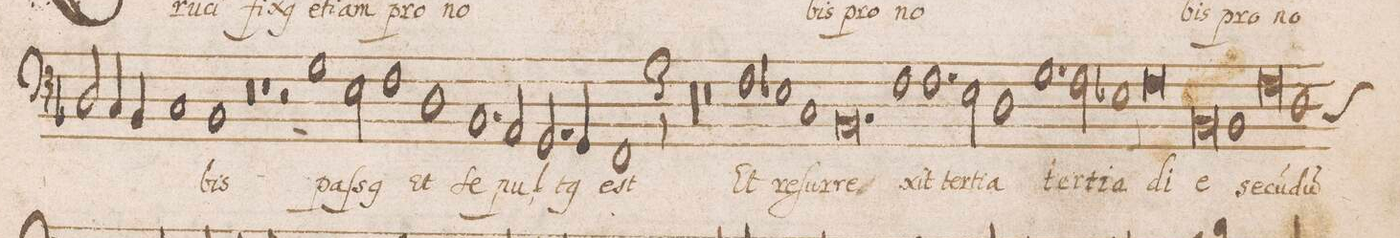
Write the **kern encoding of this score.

**kern	**text
*I"BASVS	*
*clefF4	*
*k[b-]	*
*met(C|)	*
*M2/1	*
2D/	.
4C/	.
4BB-/	.
=88-	=88-
1C	.
1BB-	-bis
=89-	=89-
0r	.
=90-	=90-
1r	.
2r	.
1G\	paſ-
=91-	=91-
2E\	-s(us)
1F	.
=92-	=92-
1D	Et
1.BB-	Se-
=93-	=93-
2AA/	-pul-
2.GG/	.
4GG/	-t(us)
=94-	=94-
1FF	est
=95-	=95-
*M3/1	*
00.r	.
=96-	=96-
=97-	=97-
0.r	.
=98-	=98-
1F	Et
1E-X	re-
1C	-ſur-
=99-	=99-
0.BB-	-re-
=100-	=100-
1F	-xit
1.F	ter-
2Eny\	-ti-
=101-	=101-
1D	-a
1.G	ter-
2F\	-ti-
=102-	=102-
1E-X	-a
*col	*
0F	di-
*Xcol	*
=103-	=103-
0BB-	-e
1BB-	se-
=104-	=104-
0F	-c(un)-
1D	-du(m)
=105-	=105-
*col	*
*-	*-
